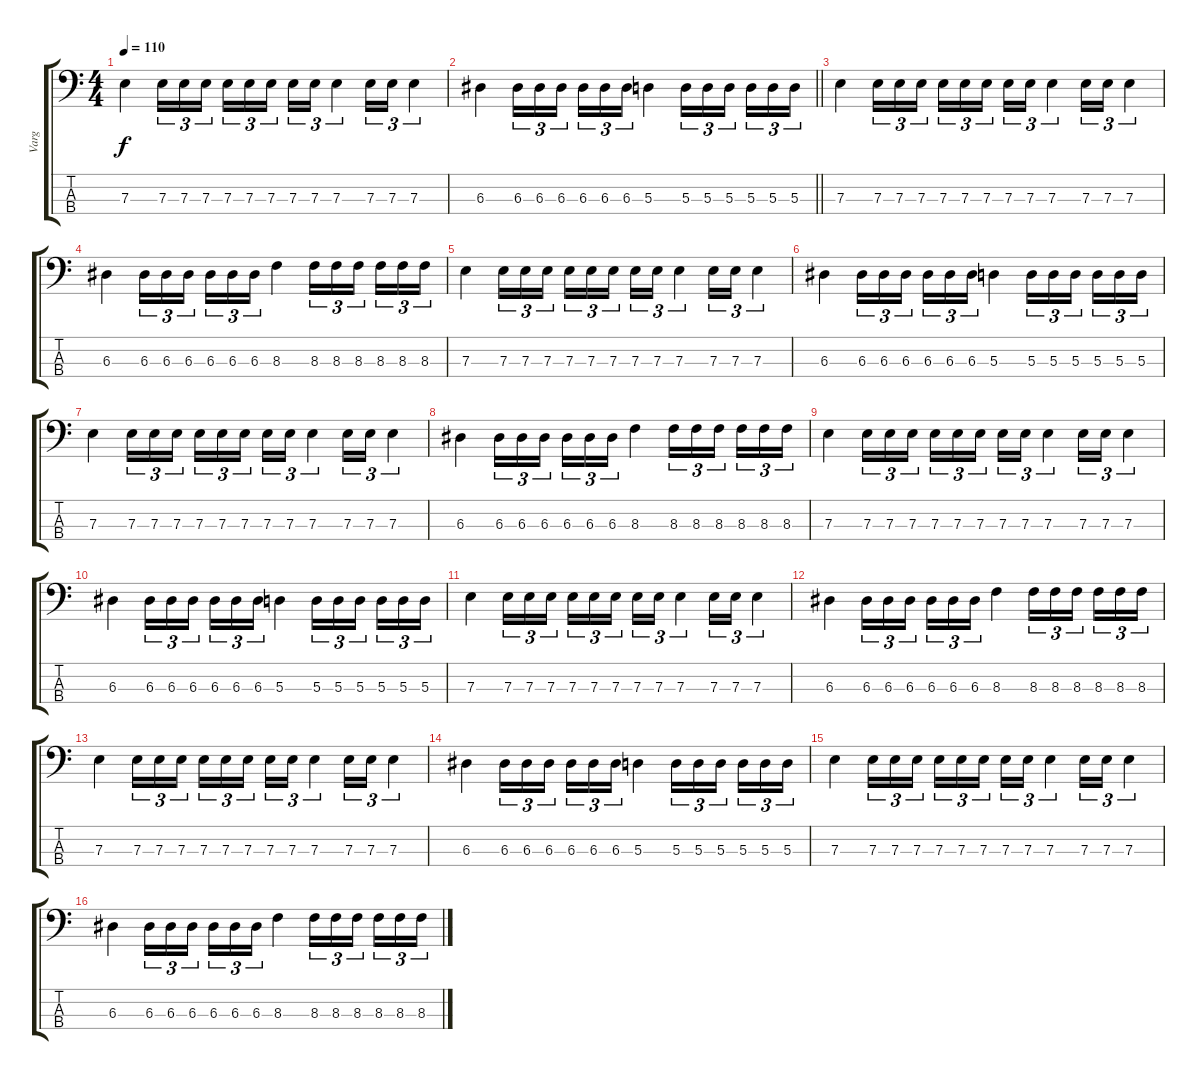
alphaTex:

\track ("Varg" "Varg") {instrument electricbasspick}
\staff {score tabs}
\tuning (G2 D2 A1 E1) {hide}
\ts (4 4)
\tempo 110
\clef f4
\ks c
7.3.4{dy f} 7.3.16{tu (3 2)} 7.3.16{tu (3 2)} 7.3.16{tu (3 2) beam splitsecondary} 7.3.16{tu (3 2)} 7.3.16{tu (3 2)} 7.3.16{tu (3 2)} 7.3.16{tu (3 2)} 7.3.16{tu (3 2)} 7.3.4{tu (3 2)} 7.3.16{tu (3 2)} 7.3.16{tu (3 2)} 7.3.4{tu (3 2)} |
\barLineRight lightlight
6.3.4 6.3.16{tu (3 2)} 6.3.16{tu (3 2)} 6.3.16{tu (3 2) beam splitsecondary} 6.3.16{tu (3 2)} 6.3.16{tu (3 2)} 6.3.16{tu (3 2)} 5.3.4 5.3.16{tu (3 2)} 5.3.16{tu (3 2)} 5.3.16{tu (3 2) beam splitsecondary} 5.3.16{tu (3 2)} 5.3.16{tu (3 2)} 5.3.16{tu (3 2)} |
7.3.4 7.3.16{tu (3 2)} 7.3.16{tu (3 2)} 7.3.16{tu (3 2) beam splitsecondary} 7.3.16{tu (3 2)} 7.3.16{tu (3 2)} 7.3.16{tu (3 2)} 7.3.16{tu (3 2)} 7.3.16{tu (3 2)} 7.3.4{tu (3 2)} 7.3.16{tu (3 2)} 7.3.16{tu (3 2)} 7.3.4{tu (3 2)} |
6.3.4 6.3.16{tu (3 2)} 6.3.16{tu (3 2)} 6.3.16{tu (3 2) beam splitsecondary} 6.3.16{tu (3 2)} 6.3.16{tu (3 2)} 6.3.16{tu (3 2)} 8.3.4 8.3.16{tu (3 2)} 8.3.16{tu (3 2)} 8.3.16{tu (3 2) beam splitsecondary} 8.3.16{tu (3 2)} 8.3.16{tu (3 2)} 8.3.16{tu (3 2)} |
7.3.4 7.3.16{tu (3 2)} 7.3.16{tu (3 2)} 7.3.16{tu (3 2) beam splitsecondary} 7.3.16{tu (3 2)} 7.3.16{tu (3 2)} 7.3.16{tu (3 2)} 7.3.16{tu (3 2)} 7.3.16{tu (3 2)} 7.3.4{tu (3 2)} 7.3.16{tu (3 2)} 7.3.16{tu (3 2)} 7.3.4{tu (3 2)} |
6.3.4 6.3.16{tu (3 2)} 6.3.16{tu (3 2)} 6.3.16{tu (3 2) beam splitsecondary} 6.3.16{tu (3 2)} 6.3.16{tu (3 2)} 6.3.16{tu (3 2)} 5.3.4 5.3.16{tu (3 2)} 5.3.16{tu (3 2)} 5.3.16{tu (3 2) beam splitsecondary} 5.3.16{tu (3 2)} 5.3.16{tu (3 2)} 5.3.16{tu (3 2)} |
7.3.4 7.3.16{tu (3 2)} 7.3.16{tu (3 2)} 7.3.16{tu (3 2) beam splitsecondary} 7.3.16{tu (3 2)} 7.3.16{tu (3 2)} 7.3.16{tu (3 2)} 7.3.16{tu (3 2)} 7.3.16{tu (3 2)} 7.3.4{tu (3 2)} 7.3.16{tu (3 2)} 7.3.16{tu (3 2)} 7.3.4{tu (3 2)} |
6.3.4 6.3.16{tu (3 2)} 6.3.16{tu (3 2)} 6.3.16{tu (3 2) beam splitsecondary} 6.3.16{tu (3 2)} 6.3.16{tu (3 2)} 6.3.16{tu (3 2)} 8.3.4 8.3.16{tu (3 2)} 8.3.16{tu (3 2)} 8.3.16{tu (3 2) beam splitsecondary} 8.3.16{tu (3 2)} 8.3.16{tu (3 2)} 8.3.16{tu (3 2)} |
7.3.4 7.3.16{tu (3 2)} 7.3.16{tu (3 2)} 7.3.16{tu (3 2) beam splitsecondary} 7.3.16{tu (3 2)} 7.3.16{tu (3 2)} 7.3.16{tu (3 2)} 7.3.16{tu (3 2)} 7.3.16{tu (3 2)} 7.3.4{tu (3 2)} 7.3.16{tu (3 2)} 7.3.16{tu (3 2)} 7.3.4{tu (3 2)} |
6.3.4 6.3.16{tu (3 2)} 6.3.16{tu (3 2)} 6.3.16{tu (3 2) beam splitsecondary} 6.3.16{tu (3 2)} 6.3.16{tu (3 2)} 6.3.16{tu (3 2)} 5.3.4 5.3.16{tu (3 2)} 5.3.16{tu (3 2)} 5.3.16{tu (3 2) beam splitsecondary} 5.3.16{tu (3 2)} 5.3.16{tu (3 2)} 5.3.16{tu (3 2)} |
7.3.4 7.3.16{tu (3 2)} 7.3.16{tu (3 2)} 7.3.16{tu (3 2) beam splitsecondary} 7.3.16{tu (3 2)} 7.3.16{tu (3 2)} 7.3.16{tu (3 2)} 7.3.16{tu (3 2)} 7.3.16{tu (3 2)} 7.3.4{tu (3 2)} 7.3.16{tu (3 2)} 7.3.16{tu (3 2)} 7.3.4{tu (3 2)} |
6.3.4 6.3.16{tu (3 2)} 6.3.16{tu (3 2)} 6.3.16{tu (3 2) beam splitsecondary} 6.3.16{tu (3 2)} 6.3.16{tu (3 2)} 6.3.16{tu (3 2)} 8.3.4 8.3.16{tu (3 2)} 8.3.16{tu (3 2)} 8.3.16{tu (3 2) beam splitsecondary} 8.3.16{tu (3 2)} 8.3.16{tu (3 2)} 8.3.16{tu (3 2)} |
7.3.4 7.3.16{tu (3 2)} 7.3.16{tu (3 2)} 7.3.16{tu (3 2) beam splitsecondary} 7.3.16{tu (3 2)} 7.3.16{tu (3 2)} 7.3.16{tu (3 2)} 7.3.16{tu (3 2)} 7.3.16{tu (3 2)} 7.3.4{tu (3 2)} 7.3.16{tu (3 2)} 7.3.16{tu (3 2)} 7.3.4{tu (3 2)} |
6.3.4 6.3.16{tu (3 2)} 6.3.16{tu (3 2)} 6.3.16{tu (3 2) beam splitsecondary} 6.3.16{tu (3 2)} 6.3.16{tu (3 2)} 6.3.16{tu (3 2)} 5.3.4 5.3.16{tu (3 2)} 5.3.16{tu (3 2)} 5.3.16{tu (3 2) beam splitsecondary} 5.3.16{tu (3 2)} 5.3.16{tu (3 2)} 5.3.16{tu (3 2)} |
7.3.4 7.3.16{tu (3 2)} 7.3.16{tu (3 2)} 7.3.16{tu (3 2) beam splitsecondary} 7.3.16{tu (3 2)} 7.3.16{tu (3 2)} 7.3.16{tu (3 2)} 7.3.16{tu (3 2)} 7.3.16{tu (3 2)} 7.3.4{tu (3 2)} 7.3.16{tu (3 2)} 7.3.16{tu (3 2)} 7.3.4{tu (3 2)} |
6.3.4 6.3.16{tu (3 2)} 6.3.16{tu (3 2)} 6.3.16{tu (3 2) beam splitsecondary} 6.3.16{tu (3 2)} 6.3.16{tu (3 2)} 6.3.16{tu (3 2)} 8.3.4 8.3.16{tu (3 2)} 8.3.16{tu (3 2)} 8.3.16{tu (3 2) beam splitsecondary} 8.3.16{tu (3 2)} 8.3.16{tu (3 2)} 8.3.16{tu (3 2)}
